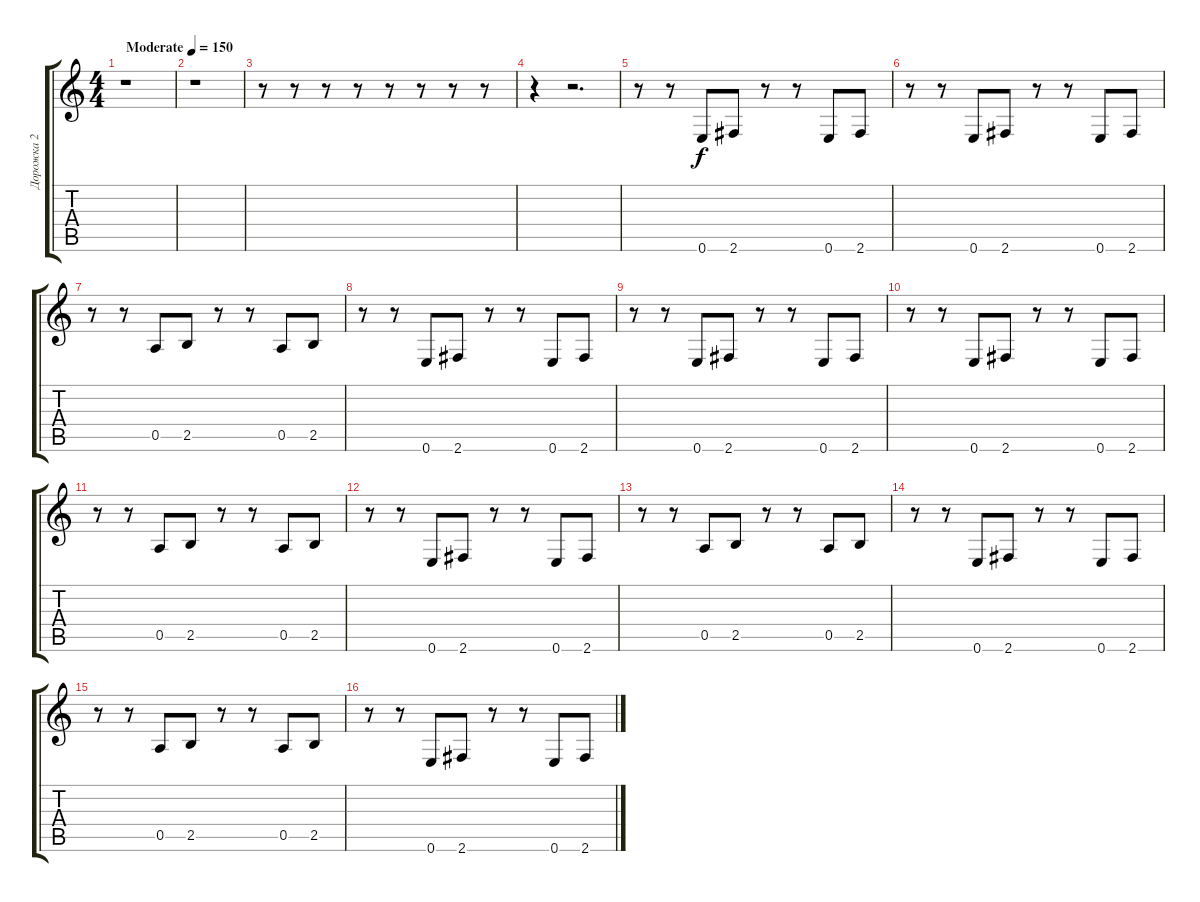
\track ("Дорожка 2" "Дорожка 2") {instrument synthbass1}
\staff {score tabs}
\tuning (E4 B3 G3 D3 A2 E2) {hide}
\ts (4 4)
\tempo (150 "Moderate")
\clef g2
\ks c
r.1{dy f instrument synthbass1} |
r.1 |
r.8 r.8 r.8 r.8 r.8 r.8 r.8 r.8 |
r.4 r.2{d} |
r.8 r.8 0.6.8 2.6.8 r.8 r.8 0.6.8 2.6.8 |
r.8 r.8 0.6.8 2.6.8 r.8 r.8 0.6.8 2.6.8 |
r.8 r.8 0.5.8 2.5.8 r.8 r.8 0.5.8 2.5.8 |
r.8 r.8 0.6.8 2.6.8 r.8 r.8 0.6.8 2.6.8 |
r.8 r.8 0.6.8 2.6.8 r.8 r.8 0.6.8 2.6.8 |
r.8 r.8 0.6.8 2.6.8 r.8 r.8 0.6.8 2.6.8 |
r.8 r.8 0.5.8 2.5.8 r.8 r.8 0.5.8 2.5.8 |
r.8 r.8 0.6.8 2.6.8 r.8 r.8 0.6.8 2.6.8 |
r.8 r.8 0.5.8 2.5.8 r.8 r.8 0.5.8 2.5.8 |
r.8 r.8 0.6.8 2.6.8 r.8 r.8 0.6.8 2.6.8 |
r.8 r.8 0.5.8 2.5.8 r.8 r.8 0.5.8 2.5.8 |
r.8 r.8 0.6.8 2.6.8 r.8 r.8 0.6.8 2.6.8
